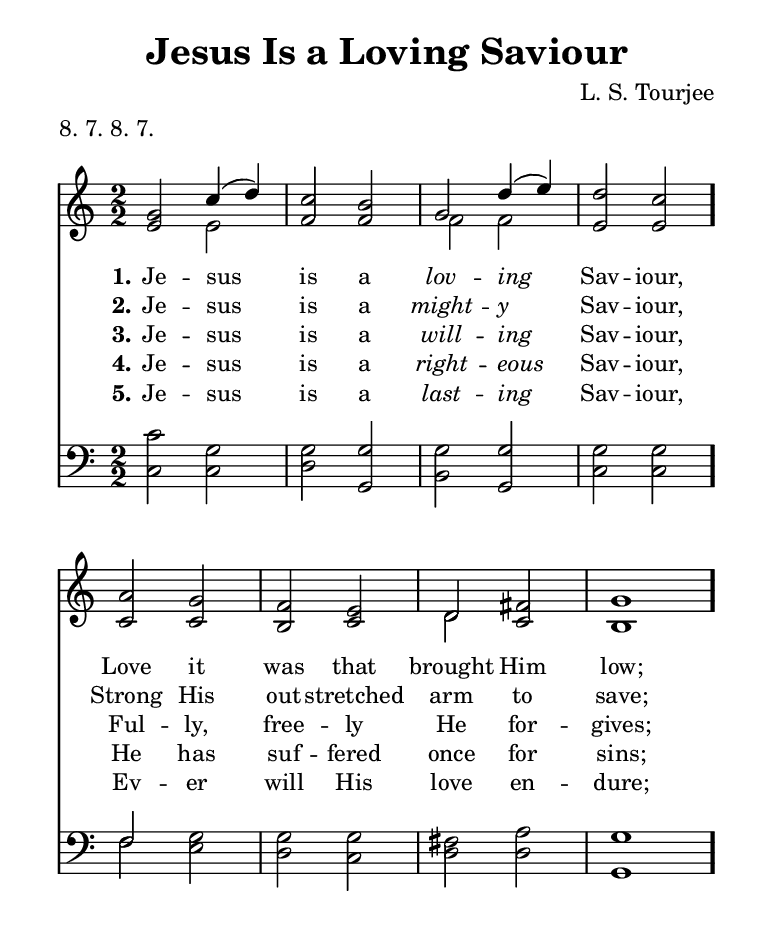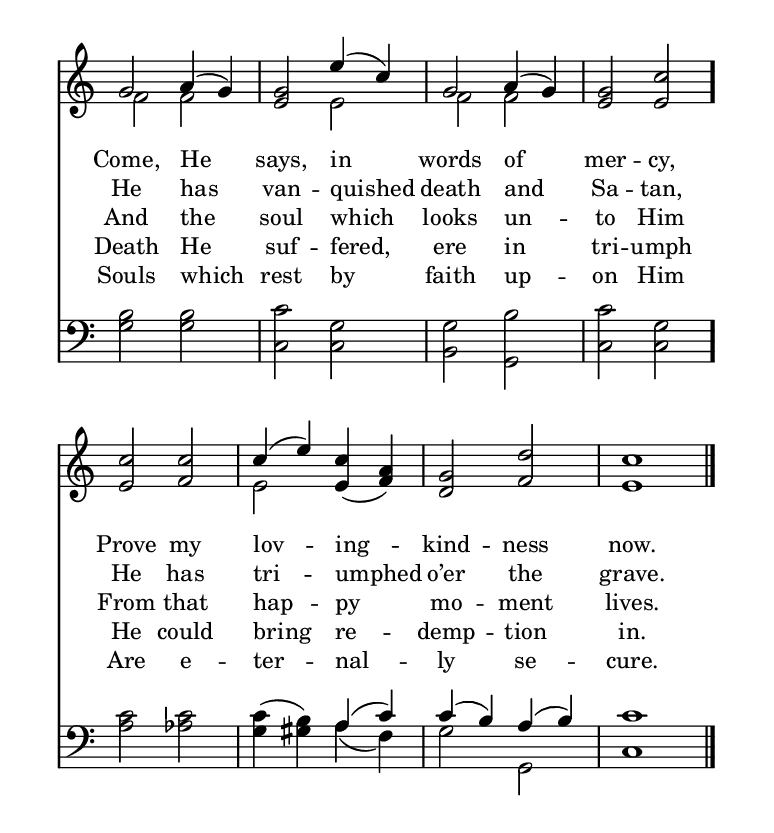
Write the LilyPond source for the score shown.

\include "common/global.ily"
\paper {
  \include "common/paper.ily"
  ragged-bottom = ##t
  ragged-last-bottom = ##t
  systems-per-page = #(cond (is-eogsized 2) (#t #f))
}

\header{
  %gospel
  hymnnumber = "22"
  title = "Jesus Is a Loving Saviour"
  tunename = "Wellesley"
  meter = "8. 7. 8. 7."
  poet = ""
  composer = "L. S. Tourjee"
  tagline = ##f
}

% for fermata in MIDI
ta = { \tempo 2=76 }
tb = { \tempo 2=38 }

patternAA = { c2 c4( c4) | c2 c2 } %
patternAB = { c2 c2 }
patternAC = { c2 c4( c4) | c2 c4( c4) | c2 c4( c4) | c2 c2} %
patternAD = { c2 c2 | c4( c4) c4( c4) | c2 c2 | c1 } %
patternAE = { c2 c2 | c2 c4( c4) | c2 c2 | c1 } %
patternAF = { c2 c2 | c4( c4) c4( c4) | c4( c4) c4( c4) | c1 } %
patternAG = { c2 c2 | c2 c2 | c2 c2 | c1 }

global = {
  \include "common/overrides.ily"
  \override Staff.TimeSignature.style = #'numbered
  \time 2/2
  \override Score.MetronomeMark.transparent = ##t % hide all fermata changes too
  \ta
  \key c \major
  \autoBeamOff
}

notesSoprano = {
\global
\relative c'' {

  \changePitch \patternAA { g c d | c b     | g d' e | d c }
  \changePitch \patternAG { a g   | f e     | d fis  | g   }
  \changePitch \patternAC { g a g | g e' c  | g a g  | g c }
  \changePitch \patternAD { c c   | c e c a | g d'   | c   }

  \bar "|."

}
}

notesAlto = {
\global
\relative e' {

  \changePitch \patternAB { e e | f f   | f f | e e }
  \changePitch \patternAG { c c | b c   | d c | b   }
  \changePitch \patternAB { f' f | e e   | f f | e e }
  \changePitch \patternAE { e f | e e f | d f | e   }

}
}

notesTenor = {
\global
\relative a {

  \changePitch \patternAB { c g | g g     | g g     | g g }
  \changePitch \patternAG { f g | g g     | fis a   | g   }
  \changePitch \patternAB { b b | c g     | g b     | c g }
  \changePitch \patternAF { c c | c b a c | c b a b | c   }

}
}

notesBass = {
\global
\relative f {

  \changePitch \patternAB { c c    | d g,      | b g  | c c }
  \changePitch \patternAG { f e    | d c       | d d  | g,  }
  \changePitch \patternAB { g' g   | c, c      | b g  | c c }
  \changePitch \patternAD { a' aes | g gis a f | g g, | c   }

}
}

wordsA = \lyricmode {
\set stanza = "1."

Je -- sus is a { \italicsOn } lov -- ing { \italicsOff } Sav -- iour, \bar "."
Love it was that brought Him low; \bar "." \eogbreak
Come, He says, in words of mer -- cy, \bar "."
Prove my lov -- ing -- kind -- ness now. \bar "." \eogbreak

}

wordsB = \lyricmode {
\set stanza = "2."

Je -- sus is a { \italicsOn } might -- y { \italicsOff } Sav -- iour,
Strong His out -- stretched arm to save;
He has van -- quished death and Sa -- tan,
He has tri -- umphed o’er the grave.

}

wordsC = \lyricmode {
\set stanza = "3."

Je -- sus is a { \italicsOn } will -- ing { \italicsOff } Sav -- iour,
Ful -- ly, free -- ly He for -- gives;
And the soul which looks un -- to Him
From that hap -- py mo -- ment lives.

}

wordsD = \lyricmode {
\set stanza = "4."

Je -- sus is a { \italicsOn } right -- eous { \italicsOff } Sav -- iour,
He has suf -- fered once for sins;
Death He suf -- fered, ere in tri -- umph
He could bring re -- demp -- tion in.

}

wordsE = \lyricmode {
\set stanza = "5."

Je -- sus is a { \italicsOn } last -- ing { \italicsOff } Sav -- iour,
Ev -- er will His love en -- dure;
Souls which rest by faith up -- on Him
Are e -- ter -- nal -- ly se -- cure.

}

\score {
  \context ChoirStaff <<
    \context Staff = upper <<
      \set Staff.autoBeaming = ##f
      \set ChoirStaff.systemStartDelimiter = #'SystemStartBar
      \set ChoirStaff.printPartCombineTexts = ##f
      \partcombine #'(2 . 9) \notesSoprano \notesAlto
      \context NullVoice = sopranos { \voiceOne << \notesSoprano >> }
      \context Lyrics = one   \lyricsto sopranos \wordsA
      \context Lyrics = two   \lyricsto sopranos \wordsB
      \context Lyrics = three \lyricsto sopranos \wordsC
      \context Lyrics = four  \lyricsto sopranos \wordsD
      \context Lyrics = five  \lyricsto sopranos \wordsE
    >>
    \context Staff = men <<
      \set Staff.autoBeaming = ##f
      \clef bass
      \set ChoirStaff.printPartCombineTexts = ##f
      \partcombine #'(2 . 9) \notesTenor \notesBass
    >>
  >>
  \layout {
    \include "common/layout.ily"
  }
  \midi{
    \include "common/midi.ily"
  }
}

\version "2.19.49"  % necessary for upgrading to future LilyPond versions.

% vi:set et ts=2 sw=2 ai nocindent syntax=lilypond:
